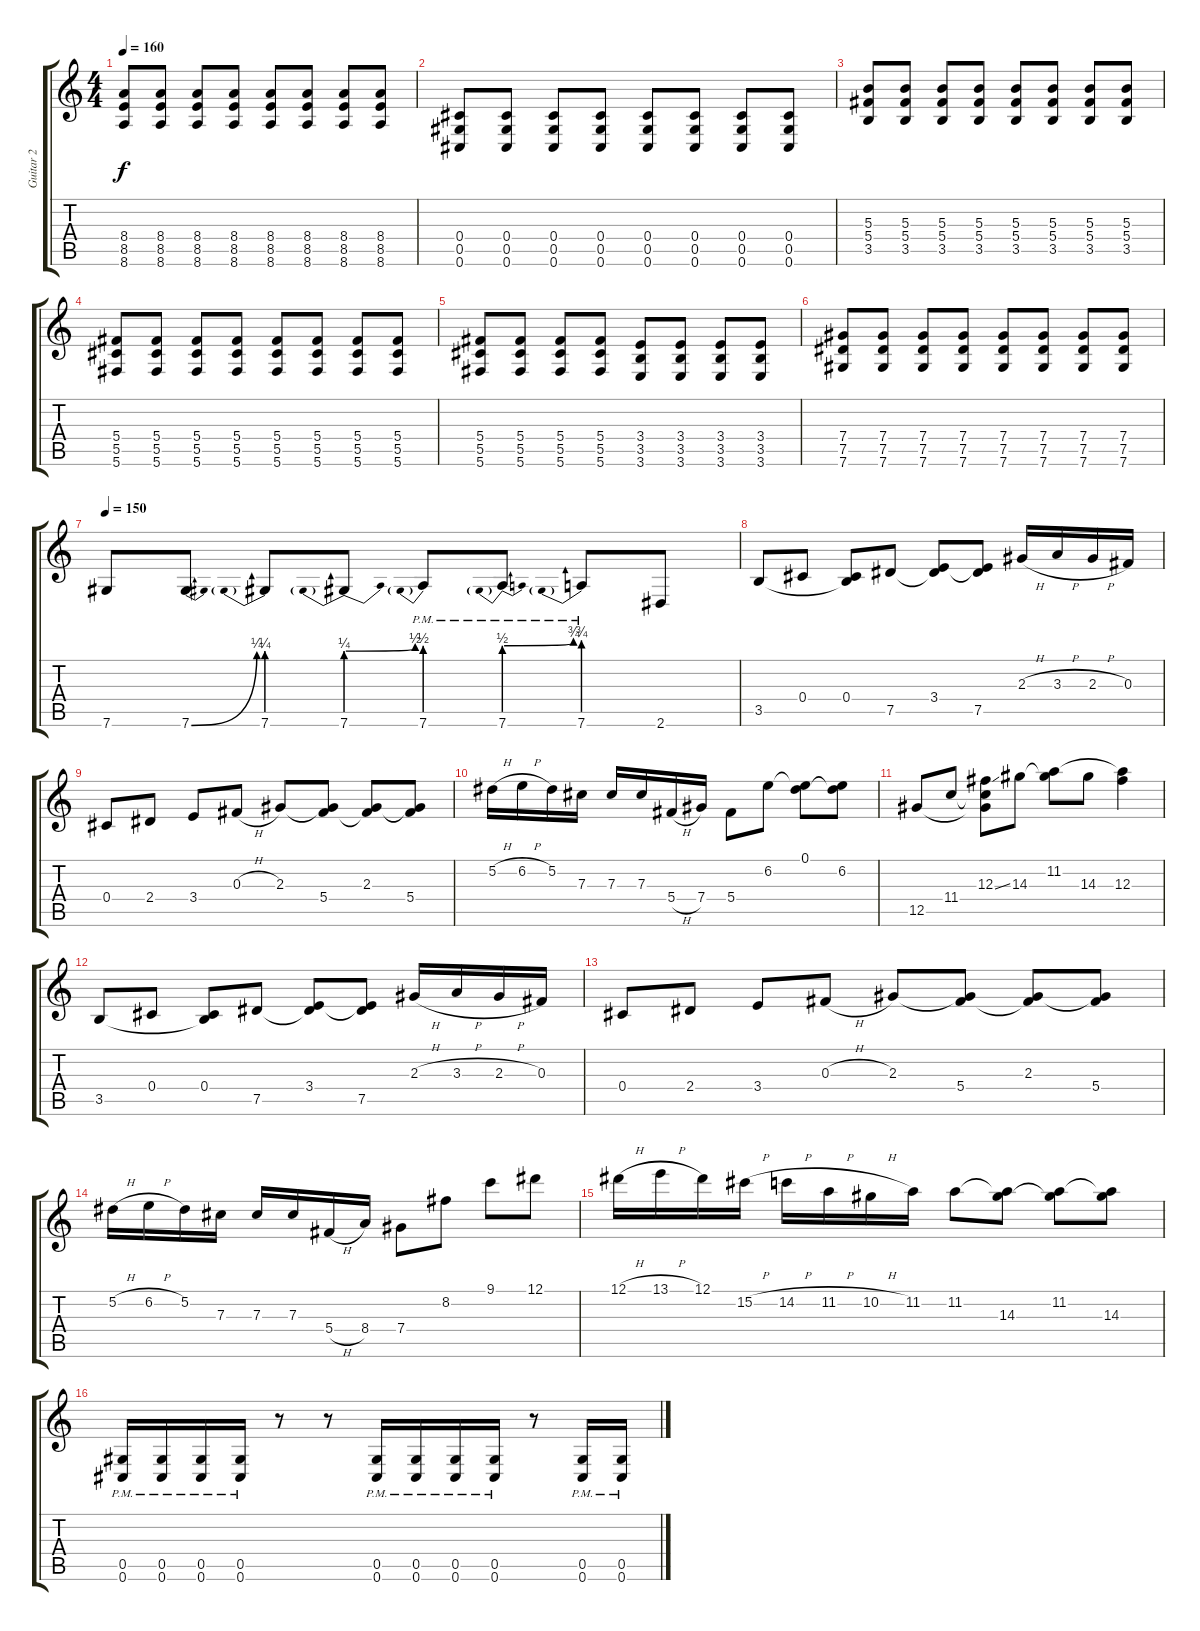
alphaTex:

\track ("Guitar 2" "Guitar 2") {instrument overdrivenguitar}
\staff {score tabs}
\tuning (Eb4 Bb3 Gb3 Db3 Ab2 Db2) {hide}
\ts (4 4)
\tempo 160
\clef g2
\ks c
(8.4 8.5 8.6).8{dy f} (8.4 8.5 8.6).8 (8.4 8.5 8.6).8 (8.4 8.5 8.6).8 (8.4 8.5 8.6).8 (8.4 8.5 8.6).8 (8.4 8.5 8.6).8 (8.4 8.5 8.6).8 |
(0.4 0.5 0.6).8 (0.4 0.5 0.6).8 (0.4 0.5 0.6).8 (0.4 0.5 0.6).8 (0.4 0.5 0.6).8 (0.4 0.5 0.6).8 (0.4 0.5 0.6).8 (0.4 0.5 0.6).8 |
(5.3 5.4 3.5).8 (5.3 5.4 3.5).8 (5.3 5.4 3.5).8 (5.3 5.4 3.5).8 (5.3 5.4 3.5).8 (5.3 5.4 3.5).8 (5.3 5.4 3.5).8 (5.3 5.4 3.5).8 |
(5.4 5.5 5.6).8 (5.4 5.5 5.6).8 (5.4 5.5 5.6).8 (5.4 5.5 5.6).8 (5.4 5.5 5.6).8 (5.4 5.5 5.6).8 (5.4 5.5 5.6).8 (5.4 5.5 5.6).8 |
(5.4 5.5 5.6).8 (5.4 5.5 5.6).8 (5.4 5.5 5.6).8 (5.4 5.5 5.6).8 (3.4 3.5 3.6).8 (3.4 3.5 3.6).8 (3.4 3.5 3.6).8 (3.4 3.5 3.6).8 |
(7.4 7.5 7.6).8 (7.4 7.5 7.6).8 (7.4 7.5 7.6).8 (7.4 7.5 7.6).8 (7.4 7.5 7.6).8 (7.4 7.5 7.6).8 (7.4 7.5 7.6).8 (7.4 7.5 7.6).8 |
\tempo 150
7.6.8 7.6{be (bend 0 0 60 1)}.8 7.6{be (prebend 0 1 60 1)}.8 7.6{be (prebendbend 0 1 60 2)}.8 7.6{be (prebend 0 2 60 2) pm}.8 7.6{be (prebendbend 0 2 60 3) pm}.8 7.6{be (prebend 0 3 60 3) pm}.8 2.6.8 |
3.5.8 0.4.8 (0.4 3.5{t}).8 7.5.8 (3.4 7.5{t}).8 (3.4{t} 7.5).8 2.3{h}.16 3.3{h}.16 2.3{h}.16 0.3.16 |
0.4.8 2.4.8 3.4.8 0.3{h}.8 2.3.8 (2.3{t} 5.4).8 (2.3 5.4{t}).8 (2.3{t} 5.4).8 |
5.2{h}.16 6.2{h}.16 5.2.16 7.3.16 7.3.16 7.3.16 5.4{h}.16 7.4.16 5.4.8 6.2.8 (0.1 6.2{t}).8 (0.1{t} 6.2).8 |
12.5.8 11.4.8 (12.3{ss} 11.4{t} 12.5{t}).8 14.3.8 (11.2 14.3{t}).8 14.3.8 (11.2{t} 12.3).4 |
3.5.8 0.4.8 (0.4 3.5{t}).8 7.5.8 (3.4 7.5{t}).8 (3.4{t} 7.5).8 2.3{h}.16 3.3{h}.16 2.3{h}.16 0.3.16 |
0.4.8 2.4.8 3.4.8 0.3{h}.8 2.3.8 (2.3{t} 5.4).8 (2.3 5.4{t}).8 (2.3{t} 5.4).8 |
5.2{h}.16 6.2{h}.16 5.2.16 7.3.16 7.3.16 7.3.16 5.4{h}.16 8.4.16 7.4.8 8.2.8 9.1.8 12.1.8 |
12.1{h}.16 13.1{h}.16 12.1.16 15.2{h}.16 14.2{h}.16 11.2{h}.16 10.2{h}.16 11.2.16 11.2.8 (11.2{t} 14.3).8 (11.2 14.3{t}).8 (11.2{t} 14.3).8 |
(0.5{pm} 0.6{pm}).16 (0.5{pm} 0.6{pm}).16 (0.5{pm} 0.6{pm}).16 (0.5{pm} 0.6{pm}).16 r.8 r.8 (0.5{pm} 0.6{pm}).16 (0.5{pm} 0.6{pm}).16 (0.5{pm} 0.6{pm}).16 (0.5{pm} 0.6{pm}).16 r.8 (0.5{pm} 0.6{pm}).16 (0.5{pm} 0.6{pm}).16
